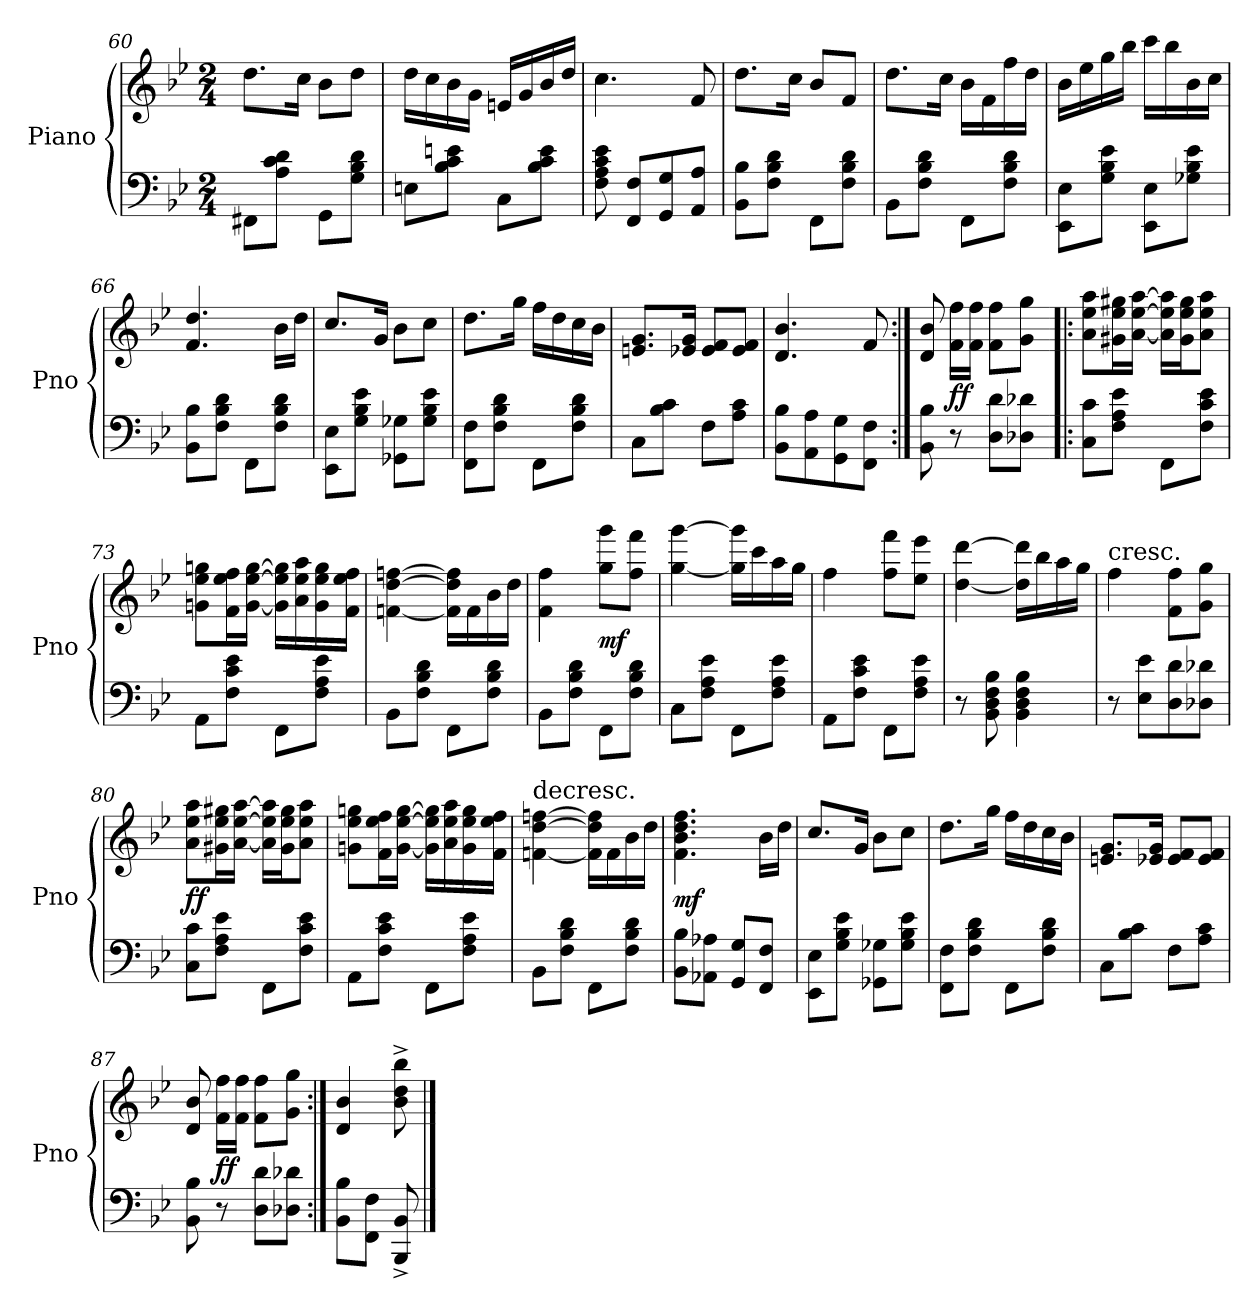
**kern	**kern	**dynam
*part1	*part1	*part1
*staff2	*staff1	*staff1/2
*I"Piano	*	*
*I'Pno	*	*
*clefF4	*clefG2	*
*k[b-e-]	*k[b-e-]	*
*M2/4	*M2/4	*
=60	=60	=60
8FF#XL	8.ddL	.
8A 8c 8dJ	.	.
.	16ccJk	.
8GGL	8b-L	.
8G 8B- 8dJ	8ddJ	.
=61	=61	=61
8EnL	16ddLL	.
.	16cc	.
8B- 8c 8enJ	16b-	.
.	16gJJ	.
8CL	16enLL	.
.	16g	.
8B- 8c 8eJ	16b-	.
.	16ddJJ	.
=62	=62	=62
8F 8A 8c 8e-	4.cc	.
8FF 8FL	.	.
8GG 8G	.	.
8AA 8AJ	8f	.
=63	=63	=63
8BB- 8B-L	8.ddL	.
8F 8B- 8dJ	.	.
.	16ccJk	.
8FFL	8b-L	.
8F 8B- 8dJ	8fJ	.
=64	=64	=64
8BB-L	8.ddL	.
8F 8B- 8dJ	.	.
.	16ccJk	.
8FFL	16b-LL	.
.	16f	.
8F 8B- 8dJ	16ff	.
.	16ddJJ	.
=65	=65	=65
8EE- 8E-L	16b-LL	.
.	16ee-	.
8G 8B- 8e-J	16gg	.
.	16bb-JJ	.
8EE- 8E-L	16cccLL	.
.	16bb-	.
8G-X 8B- 8e-J	16b-	.
.	16ccJJ	.
=66	=66	=66
8BB- 8B-L	4.f 4.dd	.
8F 8B- 8dJ	.	.
8FFL	.	.
8F 8B- 8dJ	16b-LL	.
.	16ddJJ	.
=67	=67	=67
8EE- 8E-L	8.ccL	.
8G 8B- 8e-J	.	.
.	16gJk	.
8GG-X 8G-XL	8b-L	.
8G- 8B- 8e-J	8ccJ	.
=68	=68	=68
8FF 8FL	8.ddL	.
8F 8B- 8dJ	.	.
.	16ggJk	.
8FFL	16ffLL	.
.	16dd	.
8F 8B- 8dJ	16cc	.
.	16b-JJ	.
=69	=69	=69
8CL	8.en 8.gL	.
8B- 8cJ	.	.
.	16e-X 16gJk	.
8FL	8e- 8fL	.
8A 8cJ	8e- 8fJ	.
=70	=70	=70
8BB- 8B-L	4.d 4.b-	.
8AA 8A	.	.
8GG 8G	.	.
8FF 8FJ	8f	.
=71:|!	=71:|!	=71:|!
8BB- 8B-	8d 8b-	.
8r	16f 16ffLL	ff
.	16f 16ffJJ	.
8D 8dL	8f 8ffL	.
8D-X 8d-XJ	8g 8ggJ	.
=72!|:	=72!|:	=72!|:
8C 8cL	8a 8ee- 8aaL	.
8F 8A 8e-J	16g#X 16ee- 16gg#XL	.
.	[16a [16ee- [16aaJJ	.
8FFL	16a] 16ee-] 16aa]LL	.
.	16g# 16ee- 16gg#J	.
8F 8c 8e-J	8a 8ee- 8aaJ	.
=73	=73	=73
8AAL	8gn 8ee- 8ggnL	.
8F 8c 8e-J	16f 16ee- 16ffL	.
.	[16g [16ee- [16ggJJ	.
8FFL	16g] 16ee-] 16gg]LL	.
.	16a 16ee- 16aa	.
8F 8A 8e-J	16g 16ee- 16gg	.
.	16f 16ee- 16ffJJ	.
=74	=74	=74
8BB-L	[4fn [4dd [4ffn	.
8F 8B- 8dJ	.	.
8FFL	16f] 16dd] 16ff]LL	.
.	16f	.
8F 8B- 8dJ	16b-	.
.	16ddJJ	.
=75	=75	=75
8BB-L	4f 4ff	.
8F 8B- 8dJ	.	.
8FFL	8gg 8gggL	mf
8F 8B- 8dJ	8ff 8fffJ	.
=76	=76	=76
8CL	[4gg [4ggg	.
8F 8A 8e-J	.	.
8FFL	16gg] 16ggg]LL	.
.	16ccc	.
8F 8A 8e-J	16aa	.
.	16ggJJ	.
=77	=77	=77
8AAL	4ff	.
8F 8c 8e-J	.	.
8FFL	8ff 8fffL	.
8F 8A 8e-J	8ee- 8eee-J	.
=78	=78	=78
8r	[4dd [4ddd	.
8BB- 8D 8F 8B-	.	.
4BB- 4D 4F 4B-	16dd] 16ddd]LL	.
.	16bb-	.
.	16aa	.
.	16ggJJ	.
=79	=79	=79
!	!LO:TX:t=cresc.	!
8r	4ff	.
8E- 8e-L	.	.
8D 8d	8f 8ffL	.
8D-X 8d-XJ	8g 8ggJ	.
=80	=80	=80
8C 8cL	8a 8ee- 8aaL	ff
8F 8A 8e-J	16g#X 16ee- 16gg#XL	.
.	[16a [16ee- [16aaJJ	.
8FFL	16a] 16ee-] 16aa]LL	.
.	16g# 16ee- 16gg#J	.
8F 8c 8e-J	8a 8ee- 8aaJ	.
=81	=81	=81
8AAL	8gn 8ee- 8ggnL	.
8F 8c 8e-J	16f 16ee- 16ffL	.
.	[16g [16ee- [16ggJJ	.
8FFL	16g] 16ee-] 16gg]LL	.
.	16a 16ee- 16aa	.
8F 8A 8e-J	16g 16ee- 16gg	.
.	16f 16ee- 16ffJJ	.
=82	=82	=82
!	!LO:TX:t=decresc.	!
8BB-L	[4fn [4dd [4ffn	.
8F 8B- 8dJ	.	.
8FFL	16f] 16dd] 16ff]LL	.
.	16f	.
8F 8B- 8dJ	16b-	.
.	16ddJJ	.
=83	=83	=83
8BB- 8B-L	4.f 4.b- 4.dd 4.ff	mf
8AA-X 8A-XJ	.	.
8GG 8GL	.	.
8FF 8FJ	16b-LL	.
.	16ddJJ	.
=84	=84	=84
8EE- 8E-L	8.ccL	.
8G 8B- 8e-J	.	.
.	16gJk	.
8GG-X 8G-XL	8b-L	.
8G- 8B- 8e-J	8ccJ	.
=85	=85	=85
8FF 8FL	8.ddL	.
8F 8B- 8dJ	.	.
.	16ggJk	.
8FFL	16ffLL	.
.	16dd	.
8F 8B- 8dJ	16cc	.
.	16b-JJ	.
=86	=86	=86
8CL	8.en 8.gL	.
8B- 8cJ	.	.
.	16e-X 16gJk	.
8FL	8e- 8fL	.
8A 8cJ	8e- 8fJ	.
=87	=87	=87
8BB- 8B-	8d 8b-	.
8r	16f 16ffLL	ff
.	16f 16ffJJ	.
8D 8dL	8f 8ffL	.
8D-X 8d-XJ	8g 8ggJ	.
=88:|!	=88:|!	=88:|!
8BB- 8B-L	4d 4b-	.
8FF 8FJ	.	.
8BBB-^ 8BB-^	8b-^ 8dd^ 8bb-^	.
==	==	==
*-	*-	*-
